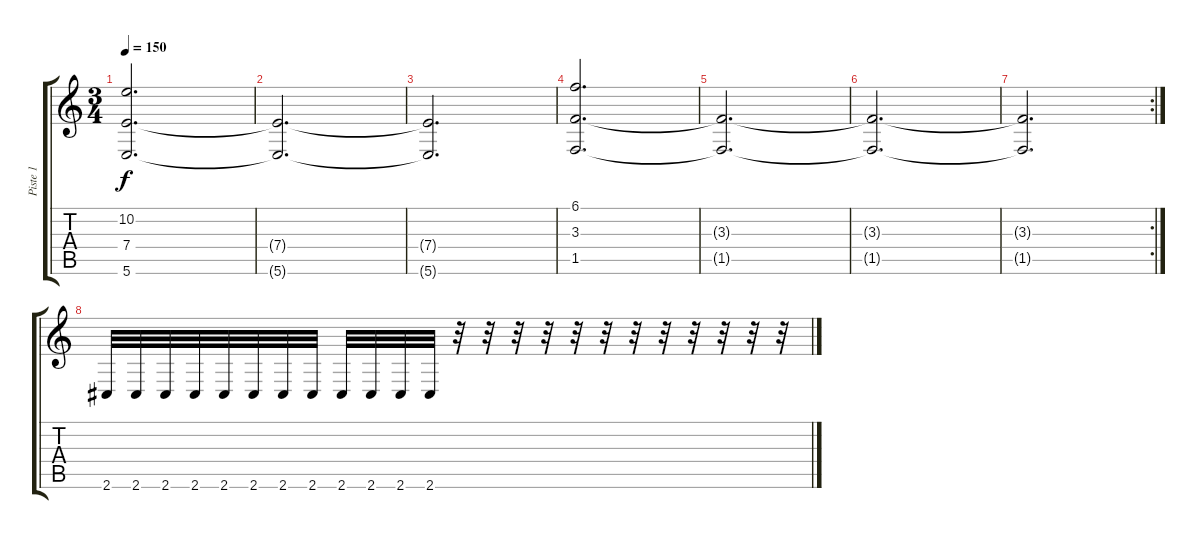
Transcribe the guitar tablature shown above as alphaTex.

\track ("Piste 1" "Piste 1") {instrument distortionguitar}
\staff {score tabs}
\tuning (B3 Gb3 D3 A2 E2 B1) {hide}
\ts (3 4)
\tempo 150
\clef g2
\ks c
(10.2 7.4 5.6).2{d dy f} |
(7.4{t} 5.6{t}).2{d} |
(7.4{t} 5.6{t}).2{d} |
(6.1 3.3 1.5).2{d} |
(3.3{t} 1.5{t}).2{d} |
(3.3{t} 1.5{t}).2{d} |
\rc 2
(3.3{t} 1.5{t}).2{d} |
2.6.32 2.6.32 2.6.32 2.6.32 2.6.32 2.6.32 2.6.32 2.6.32 2.6.32 2.6.32 2.6.32 2.6.32 r.32 r.32 r.32 r.32 r.32 r.32 r.32 r.32 r.32 r.32 r.32 r.32
